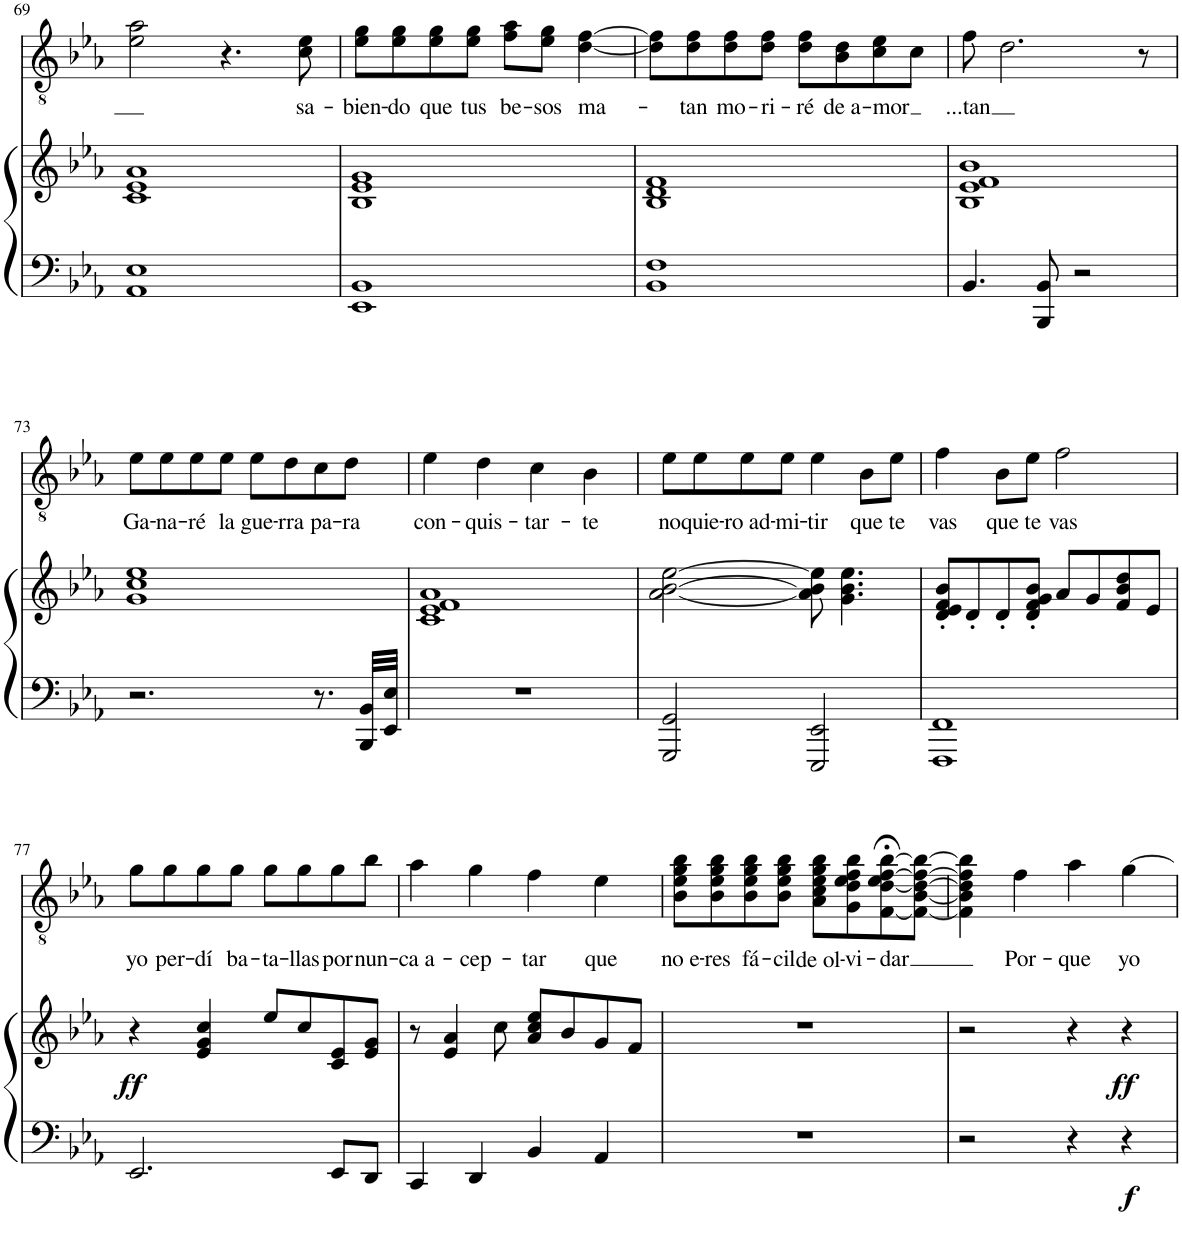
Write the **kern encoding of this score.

**kern	**kern	**dynam	**kern	**text
*part2	*part2	*part2	*part1	*part1
*staff3	*staff2	*staff2/3	*staff1	*staff1
*I"Piano	*	*	*I"Piano	*
*I'Pno	*	*	*	*
!!LO:PB:g=z
*clefF4	*clefG2	*	*clefGv2	*
*k[b-e-a-]	*k[b-e-a-]	*	*k[b-e-a-]	*
*M4/4	*M4/4	*	*M4/4	*
=69	=69	=69	=69	=69
1AA- 1E-	1c 1e- 1a-	.	2e-\ 2a-\	.
.	.	.	4.r	.
!	!	!	!	!LO:LY:b
.	.	.	8c\ 8e-\	sa-
=70	=70	=70	=70	=70
!	!	!	!	!LO:LY:b
1EE- 1BB-	1B- 1e- 1g	.	8e-\ 8g\L	-bien-
!	!	!	!	!LO:LY:b
.	.	.	8e-\ 8g\	-do
!	!	!	!	!LO:LY:b
.	.	.	8e-\ 8g\	que
!	!	!	!	!LO:LY:b
.	.	.	8e-\ 8g\J	tus
!	!	!	!	!LO:LY:b
.	.	.	8f\ 8a-\L	be-
!	!	!	!	!LO:LY:b
.	.	.	8e-\ 8g\J	-sos
!	!	!	!	!LO:LY:b
.	.	.	[4d\ [4f\	ma-
=71	=71	=71	=71	=71
1BB- 1F	1B- 1d 1f	.	8d\] 8f\]L	.
!	!	!	!	!LO:LY:b
.	.	.	8d\ 8f\	-tan
!	!	!	!	!LO:LY:b
.	.	.	8d\ 8f\	mo-
!	!	!	!	!LO:LY:b
.	.	.	8d\ 8f\J	-ri-
!	!	!	!	!LO:LY:b
.	.	.	8d\ 8f\L	-ré
!	!	!	!	!LO:LY:b
.	.	.	8B-\ 8d\	de a-
!	!	!	!	!LO:LY:b
.	.	.	8c\ 8e-\	-mor
.	.	.	8c\J	.
=72	=72	=72	=72	=72
!	!	!	!	!LO:LY:b
4.BB-/	1B- 1e- 1f 1b-	.	8f\	...tan
.	.	.	2.d\	.
8BBB-/ 8BB-/	.	.	.	.
2r	.	.	.	.
.	.	.	8r	.
!!LO:LB:g=z
=73	=73	=73	=73	=73
!	!	!	!	!LO:LY:b
2.r	1g 1cc 1ee-	.	8e-\L	Ga-
!	!	!	!	!LO:LY:b
.	.	.	8e-\	-na-
!	!	!	!	!LO:LY:b
.	.	.	8e-\	-ré
!	!	!	!	!LO:LY:b
.	.	.	8e-\J	la
!	!	!	!	!LO:LY:b
.	.	.	8e-\L	gue-
!	!	!	!	!LO:LY:b
.	.	.	8d\	-rra
!	!	!	!	!LO:LY:b
8.r	.	.	8c\	pa-
!	!	!	!	!LO:LY:b
.	.	.	8d\J	-ra
32BBB-/ 32BB-/LLL	.	.	.	.
32EE-/ 32E-/JJJ	.	.	.	.
=74	=74	=74	=74	=74
!	!	!	!	!LO:LY:b
1r	1c 1e- 1f 1a-	.	4e-\	con-
!	!	!	!	!LO:LY:b
.	.	.	4d\	-quis-
!	!	!	!	!LO:LY:b
.	.	.	4c\	-tar-
!	!	!	!	!LO:LY:b
.	.	.	4B-\	-te
=75	=75	=75	=75	=75
!	!	!	!	!LO:LY:b
2GGG/ 2GG/	[2a-\ [2b-\ [2ee-\	.	8e-\L	no
!	!	!	!	!LO:LY:b
.	.	.	8e-\	quie-
!	!	!	!	!LO:LY:b
.	.	.	8e-\	-ro ad-
!	!	!	!	!LO:LY:b
.	.	.	8e-\J	-mi-
!	!	!	!	!LO:LY:b
2EEE-/ 2EE-/	8a-\] 8b-\] 8ee-\]	.	4e-\	-tir
.	4.g\ 4.b-\ 4.ee-\	.	.	.
!	!	!	!	!LO:LY:b
.	.	.	8B-\L	que
!	!	!	!	!LO:LY:b
.	.	.	8e-\J	te
=76	=76	=76	=76	=76
!	!	!	!	!LO:LY:b
1FFF 1FF	8d/' 8e-/' 8f/' 8b-/'L	.	4f\	vas
.	8d'/	.	.	.
!	!	!	!	!LO:LY:b
.	8d'/	.	8B-\L	que
!	!	!	!	!LO:LY:b
.	8d/' 8f/' 8g/' 8b-/'J	.	8e-\J	te
!	!	!	!	!LO:LY:b
.	8a-/L	.	2f\	vas
.	8g/	.	.	.
.	8f/ 8b-/ 8dd/	.	.	.
.	8e-/J	.	.	.
!!LO:LB:g=z
=77	=77	=77	=77	=77
!	!	!LO:DY:b	!	!LO:LY:b
2.EE-/	4r	ff	8g\L	yo
!	!	!	!	!LO:LY:b
.	.	.	8g\	per-
!	!	!	!	!LO:LY:b
.	4e-/ 4g/ 4cc/	.	8g\	-dí
!	!	!	!	!LO:LY:b
.	.	.	8g\J	ba-
!	!	!	!	!LO:LY:b
.	8ee-/L	.	8g\L	-ta-
!	!	!	!	!LO:LY:b
.	8cc/	.	8g\	-llas
!	!	!	!	!LO:LY:b
8EE-/L	8c/ 8e-/	.	8g\	por
!	!	!	!	!LO:LY:b
8DD/J	8e-/ 8g/J	.	8b-\J	nun-
=78	=78	=78	=78	=78
!	!	!	!	!LO:LY:b
4CC/	8r	.	4a-\	-ca a-
.	4e-/ 4a-/	.	.	.
!	!	!	!	!LO:LY:b
4DD/	.	.	4g\	-cep-
.	8cc\	.	.	.
!	!	!	!	!LO:LY:b
4BB-/	8a-/ 8cc/ 8ee-/L	.	4f\	-tar
.	8b-/	.	.	.
!	!	!	!	!LO:LY:b
4AA-/	8g/	.	4e-\	que
.	8f/J	.	.	.
=79	=79	=79	=79	=79
!	!	!	!	!LO:LY:b
1r	1r	.	8B-\ 8e-\ 8g\ 8b-\L	no e-
!	!	!	!	!LO:LY:b
.	.	.	8B-\ 8e-\ 8g\ 8b-\	-res
!	!	!	!	!LO:LY:b
.	.	.	8B-\ 8e-\ 8g\ 8b-\	fá-
!	!	!	!	!LO:LY:b
.	.	.	8B-\ 8e-\ 8g\ 8b-\J	-cil
!	!	!	!	!LO:LY:b
.	.	.	8A-\ 8c\ 8e-\ 8g\ 8b-\L	de ol-
!	!	!	!	!LO:LY:b
.	.	.	8G\ 8d\ 8e-\ 8f\ 8b-\	-vi-
!	!	!	!	!LO:LY:b
.	.	.	[8F\;< [8d\;< 8e-\;< [8f\;< [8b-\;<	-dar
.	.	.	8F\_ [8B-\ 8d\_ 8f\_ 8b-\_J	.
=80	=80	=80	=80	=80
2r	2r	.	4F\] 4B-\] 4d\] 4f\] 4b-\]	.
!	!	!	!	!LO:LY:b
.	.	.	4f\	Por-
!	!	!	!	!LO:LY:b
4r	4r	.	4a-\	-que
!	!	!LO:DY:b=2	!	!LO:LY:b
!	!	!LO:DY:n=1:b	!	!
4r	4r	f ff	[4g\	yo
=	=	=	=	=
*-	*-	*-	*-	*-
